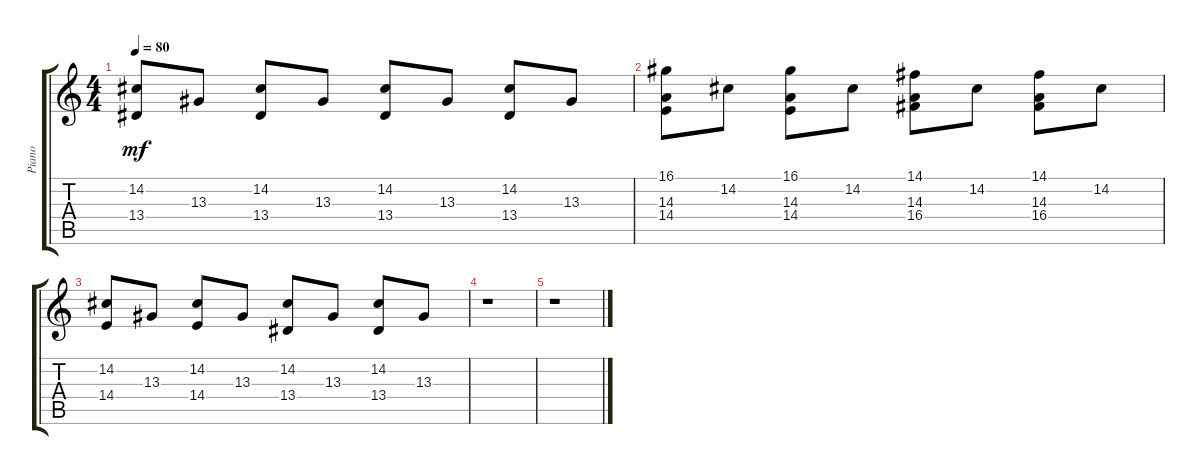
\track ("Piano" "Piano") {instrument acousticgrandpiano}
\staff {score tabs}
\tuning (E4 B3 G3 D3 A2 E2) {hide}
\ts (4 4)
\tempo 80
\clef g2
\ks c
(14.2 13.4).8{dy mf} 13.3.8 (14.2 13.4).8 13.3.8 (14.2 13.4).8 13.3.8 (14.2 13.4).8 13.3.8 |
(16.1 14.3 14.4).8 14.2.8 (16.1 14.3 14.4).8 14.2.8 (14.1 14.3 16.4).8 14.2.8 (14.1 14.3 16.4).8 14.2.8 |
(14.2 14.4).8 13.3.8 (14.2 14.4).8 13.3.8 (14.2 13.4).8 13.3.8 (14.2 13.4).8 13.3.8 |
r.1 |
r.1
